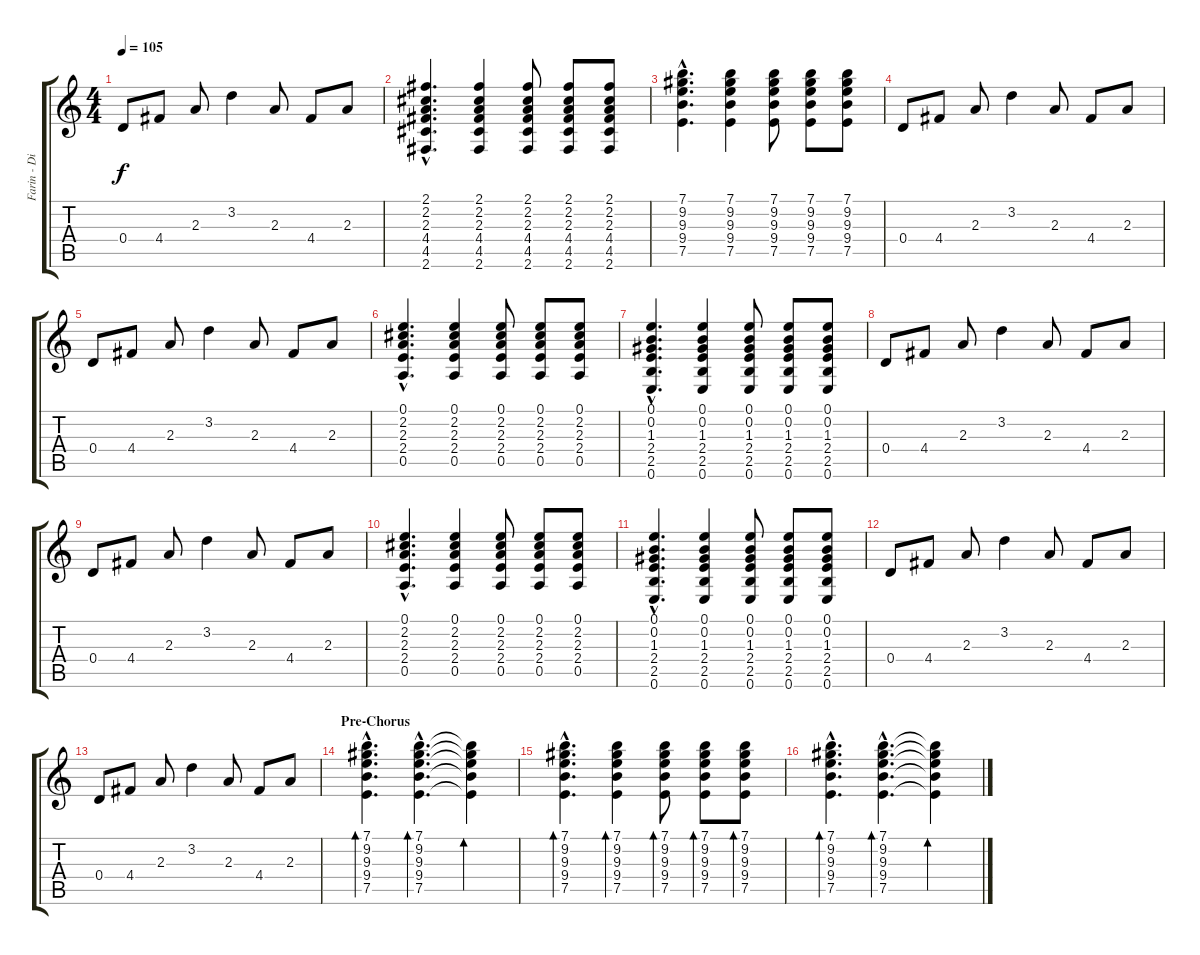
\track ("Farin - Dist" "Farin - Di") {instrument distortionguitar}
\staff {score tabs}
\tuning (E4 B3 G3 D3 A2 E2) {hide}
\ts (4 4)
\tempo 105
\clef g2
\ks c
0.4.8{dy f} 4.4.8 2.3.8 3.2.4 2.3.8 4.4.8 2.3.8 |
(2.1{hac} 2.2{hac} 2.3{hac} 4.4{hac} 4.5{hac} 2.6{hac}).4{d} (2.1 2.2 2.3 4.4 4.5 2.6).4 (2.1 2.2 2.3 4.4 4.5 2.6).8 (2.1 2.2 2.3 4.4 4.5 2.6).8 (2.1 2.2 2.3 4.4 4.5 2.6).8 |
(7.1{hac} 9.2{hac} 9.3{hac} 9.4{hac} 7.5{hac}).4{d} (7.1 9.2 9.3 9.4 7.5).4 (7.1 9.2 9.3 9.4 7.5).8 (7.1 9.2 9.3 9.4 7.5).8 (7.1 9.2 9.3 9.4 7.5).8 |
0.4.8 4.4.8 2.3.8 3.2.4 2.3.8 4.4.8 2.3.8 |
0.4.8 4.4.8 2.3.8 3.2.4 2.3.8 4.4.8 2.3.8 |
(0.1{hac} 2.2{hac} 2.3{hac} 2.4{hac} 0.5{hac}).4{d} (0.1 2.2 2.3 2.4 0.5).4 (0.1 2.2 2.3 2.4 0.5).8 (0.1 2.2 2.3 2.4 0.5).8 (0.1 2.2 2.3 2.4 0.5).8 |
(0.1{hac} 0.2{hac} 1.3{hac} 2.4{hac} 2.5{hac} 0.6{hac}).4{d} (0.1 0.2 1.3 2.4 2.5 0.6).4 (0.1 0.2 1.3 2.4 2.5 0.6).8 (0.1 0.2 1.3 2.4 2.5 0.6).8 (0.1 0.2 1.3 2.4 2.5 0.6).8 |
0.4.8 4.4.8 2.3.8 3.2.4 2.3.8 4.4.8 2.3.8 |
0.4.8 4.4.8 2.3.8 3.2.4 2.3.8 4.4.8 2.3.8 |
(0.1{hac} 2.2{hac} 2.3{hac} 2.4{hac} 0.5{hac}).4{d} (0.1 2.2 2.3 2.4 0.5).4 (0.1 2.2 2.3 2.4 0.5).8 (0.1 2.2 2.3 2.4 0.5).8 (0.1 2.2 2.3 2.4 0.5).8 |
(0.1{hac} 0.2{hac} 1.3{hac} 2.4{hac} 2.5{hac} 0.6{hac}).4{d} (0.1 0.2 1.3 2.4 2.5 0.6).4 (0.1 0.2 1.3 2.4 2.5 0.6).8 (0.1 0.2 1.3 2.4 2.5 0.6).8 (0.1 0.2 1.3 2.4 2.5 0.6).8 |
0.4.8 4.4.8 2.3.8 3.2.4 2.3.8 4.4.8 2.3.8 |
0.4.8 4.4.8 2.3.8 3.2.4 2.3.8 4.4.8 2.3.8 |
\section ("" "Pre-Chorus")
(7.1{hac} 9.2{hac} 9.3{hac} 9.4{hac} 7.5{hac}).4{d bd 30} (7.1{hac} 9.2{hac} 9.3{hac} 9.4{hac} 7.5{hac}).4{d bd 30} (7.1{t} 9.2{t} 9.3{t} 9.4{t} 7.5{t}).4{bd 30} |
(7.1{hac} 9.2{hac} 9.3{hac} 9.4{hac} 7.5{hac}).4{d bd 30} (7.1 9.2 9.3 9.4 7.5).4{bd 30} (7.1 9.2 9.3 9.4 7.5).8{bd 30} (7.1 9.2 9.3 9.4 7.5).8{bd 30} (7.1 9.2 9.3 9.4 7.5).8{bd 30} |
(7.1{hac} 9.2{hac} 9.3{hac} 9.4{hac} 7.5{hac}).4{d bd 30} (7.1{hac} 9.2{hac} 9.3{hac} 9.4{hac} 7.5{hac}).4{d bd 30} (7.1{t} 9.2{t} 9.3{t} 9.4{t} 7.5{t}).4{bd 30}
